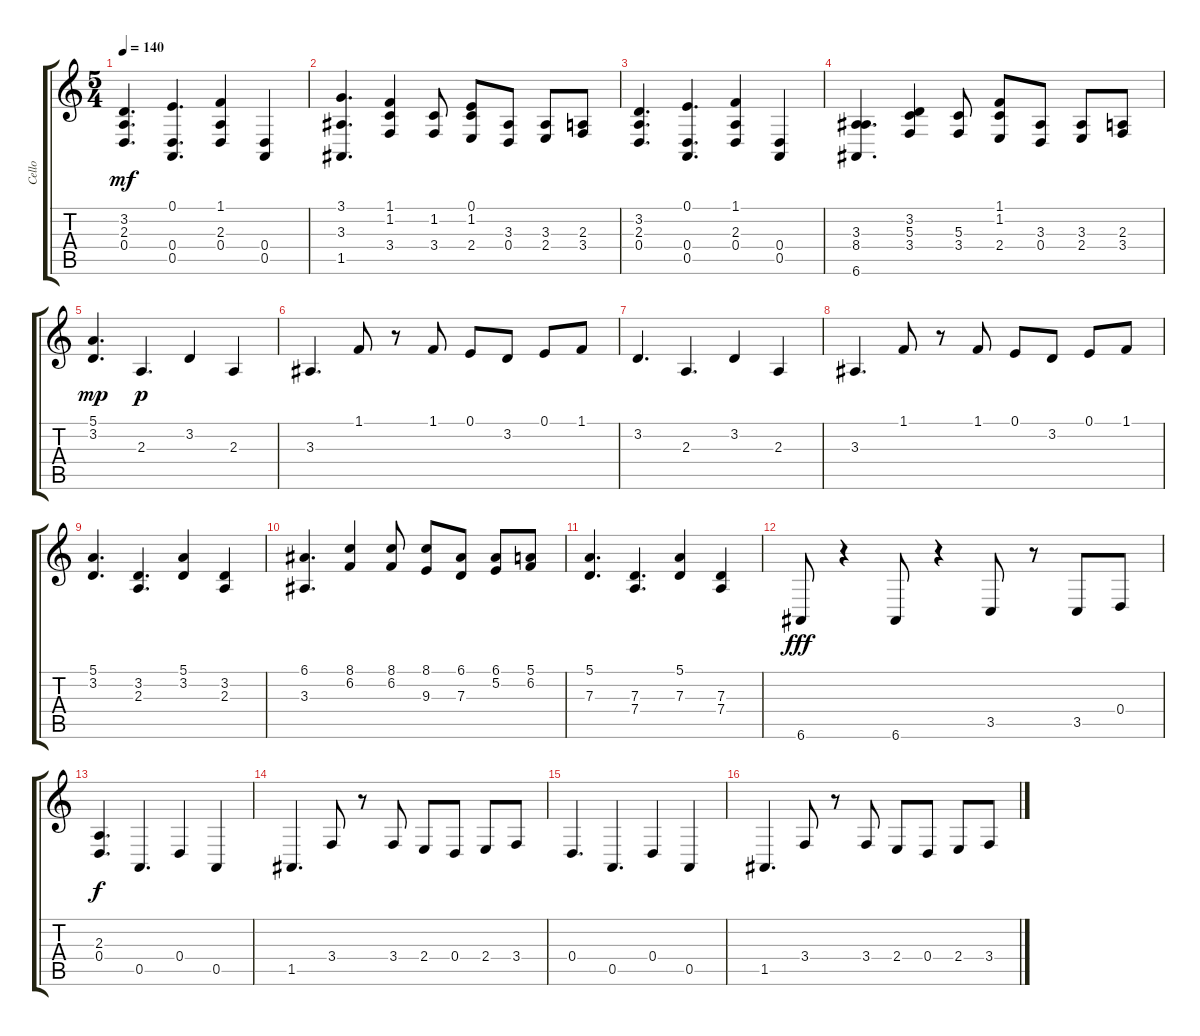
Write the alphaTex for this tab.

\track ("Cello" "Cello") {instrument cello}
\staff {score tabs}
\tuning (E4 B3 G3 D3 A2 E2) {hide}
\ts (5 4)
\tempo 140
\clef g2
\ks c
(3.2 2.3 0.4).4{d dy mf} (0.1 0.4 0.5).4{d} (1.1 2.3 0.4).4 (0.4 0.5).4 |
(3.1 3.3 1.5).4{d} (1.1 1.2 3.4).4 (1.2 3.4).8 (0.1 1.2 2.4).8 (3.3 0.4).8 (3.3 2.4).8 (2.3 3.4).8 |
(3.2 2.3 0.4).4{d} (0.1 0.4 0.5).4{d} (1.1 2.3 0.4).4 (0.4 0.5).4 |
(3.3 8.4 6.6).4{d} (3.2 5.3 3.4).4 (5.3 3.4).8 (1.1 1.2 2.4).8 (3.3 0.4).8 (3.3 2.4).8 (2.3 3.4).8 |
(5.1 3.2).4{d dy mp} 2.3.4{d dy p} 3.2.4 2.3.4 |
3.3.4{d} 1.1.8 r.8 1.1.8 0.1.8 3.2.8 0.1.8 1.1.8 |
3.2.4{d} 2.3.4{d} 3.2.4 2.3.4 |
3.3.4{d} 1.1.8 r.8 1.1.8 0.1.8 3.2.8 0.1.8 1.1.8 |
(5.1 3.2).4{d} (3.2 2.3).4{d} (5.1 3.2).4 (3.2 2.3).4 |
(6.1 3.3).4{d} (8.1 6.2).4 (8.1 6.2).8 (8.1 9.3).8 (6.1 7.3).8 (6.1 5.2).8 (5.1 6.2).8 |
(5.1 7.3).4{d} (7.3 7.4).4{d} (5.1 7.3).4 (7.3 7.4).4 |
6.6.8{dy fff} r.4 6.6.8 r.4 3.5.8 r.8 3.5.8 0.4.8 |
(2.3 0.4).4{d dy f} 0.5.4{d} 0.4.4 0.5.4 |
1.5.4{d} 3.4.8 r.8 3.4.8 2.4.8 0.4.8 2.4.8 3.4.8 |
0.4.4{d} 0.5.4{d} 0.4.4 0.5.4 |
1.5.4{d} 3.4.8 r.8 3.4.8 2.4.8 0.4.8 2.4.8 3.4.8
